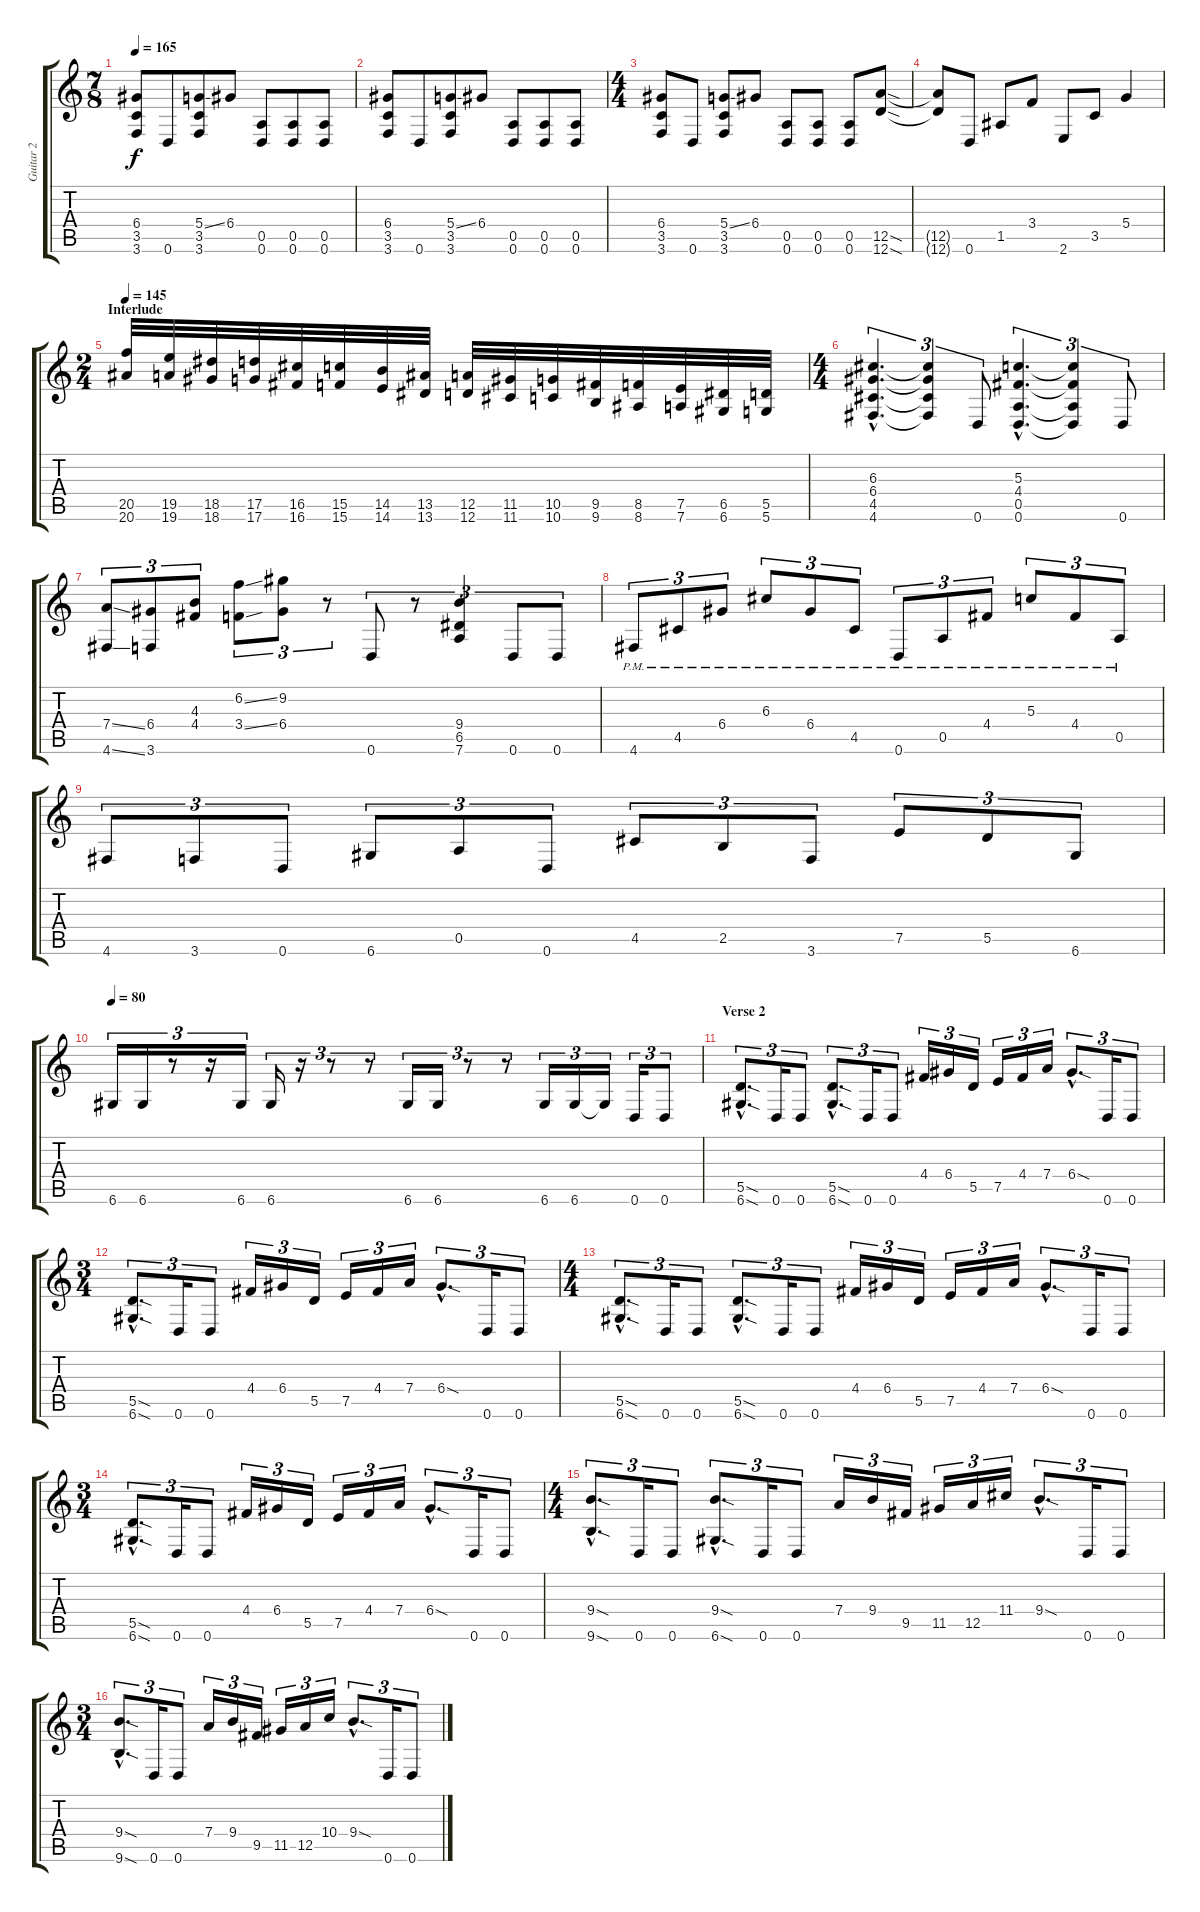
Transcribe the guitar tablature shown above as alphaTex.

\track ("Guitar 2" "Guitar 2") {instrument distortionguitar}
\staff {score tabs}
\tuning (E4 B3 G3 D3 A2 D2) {hide}
\ts (7 8)
\tempo 165
\clef g2
\ks c
(6.4 3.5 3.6).8{dy f} 0.6.8 (5.4{ss} 3.5 3.6).8 6.4.8 (0.5 0.6).8 (0.5 0.6).8 (0.5 0.6).8 |
(6.4 3.5 3.6).8 0.6.8 (5.4{ss} 3.5 3.6).8 6.4.8 (0.5 0.6).8 (0.5 0.6).8 (0.5 0.6).8 |
\ts (4 4)
(6.4 3.5 3.6).8 0.6.8 (5.4{ss} 3.5 3.6).8 6.4.8 (0.5 0.6).8 (0.5 0.6).8 (0.5 0.6).8 (12.5{sod} 12.6{sod}).8 |
(12.5{t} 12.6{t}).8 0.6.8 1.5.8 3.4.8 2.6.8 3.5.8 5.4.4 |
\ts (2 4)
\section ("" "Interlude")
\tempo 145
(20.5 20.6).32{instrument guitarfretnoise} (19.5 19.6).32 (18.5 18.6).32 (17.5 17.6).32 (16.5 16.6).32 (15.5 15.6).32 (14.5 14.6).32 (13.5 13.6).32 (12.5 12.6).32 (11.5 11.6).32 (10.5 10.6).32 (9.5 9.6).32 (8.5 8.6).32 (7.5 7.6).32 (6.5 6.6).32 (5.5 5.6).32 |
\ts (4 4)
(6.3{hac} 6.4{hac} 4.5{hac} 4.6{hac}).4{d tu (3 2) instrument distortionguitar} (6.3{t} 6.4{t} 4.5{t} 4.6{t}).4{tu (3 2)} 0.6.8{tu (3 2)} (5.3{hac} 4.4{hac} 0.5{hac} 0.6{hac}).4{d tu (3 2)} (5.3{t} 4.4{t} 0.5{t} 0.6{t}).4{tu (3 2)} 0.6.8{tu (3 2)} |
(7.4{ss} 4.6{ss}).8{tu (3 2)} (6.4 3.6).8{tu (3 2)} (4.3 4.4).8{tu (3 2)} (6.2{ss} 3.4{ss}).8{tu (3 2)} (9.2 6.4).8{tu (3 2)} r.8{tu (3 2)} 0.6.8{tu (3 2)} r.8{tu (3 2)} (9.4 6.5 7.6).4{tu (3 2)} 0.6.8{tu (3 2)} 0.6.8{tu (3 2)} |
4.6{pm}.8{tu (3 2)} 4.5{pm}.8{tu (3 2)} 6.4{pm}.8{tu (3 2)} 6.3{pm}.8{tu (3 2)} 6.4{pm}.8{tu (3 2)} 4.5{pm}.8{tu (3 2)} 0.6{pm}.8{tu (3 2)} 0.5{pm}.8{tu (3 2)} 4.4{pm}.8{tu (3 2)} 5.3{pm}.8{tu (3 2)} 4.4{pm}.8{tu (3 2)} 0.5{pm}.8{tu (3 2)} |
4.6.8{tu (3 2)} 3.6.8{tu (3 2)} 0.6.8{tu (3 2)} 6.6.8{tu (3 2)} 0.5.8{tu (3 2)} 0.6.8{tu (3 2)} 4.5.8{tu (3 2)} 2.5.8{tu (3 2)} 3.6.8{tu (3 2)} 7.5.8{tu (3 2)} 5.5.8{tu (3 2)} 6.6.8{tu (3 2)} |
\tempo 80
6.6.16{tu (3 2)} 6.6.16{tu (3 2)} r.8{tu (3 2)} r.16{tu (3 2)} 6.6.16{tu (3 2)} 6.6.16{tu (3 2)} r.16{tu (3 2)} r.8{tu (3 2)} r.8{tu (3 2)} 6.6.16{tu (3 2)} 6.6.16{tu (3 2)} r.8{tu (3 2)} r.8{tu (3 2)} 6.6.16{tu (3 2)} 6.6.16{tu (3 2)} 6.6{t}.16{tu (3 2)} 0.6.16{tu (3 2)} 0.6.8{tu (3 2)} |
\section ("" "Verse 2")
(5.5{sod hac} 6.6{sod hac}).8{d tu (3 2)} 0.6.16{tu (3 2)} 0.6.8{tu (3 2)} (5.5{sod hac} 6.6{sod hac}).8{d tu (3 2)} 0.6.16{tu (3 2)} 0.6.8{tu (3 2)} 4.4.16{tu (3 2)} 6.4.16{tu (3 2)} 5.5.16{tu (3 2)} 7.5.16{tu (3 2)} 4.4.16{tu (3 2)} 7.4.16{tu (3 2)} 6.4{sod hac}.8{d tu (3 2)} 0.6.16{tu (3 2)} 0.6.8{tu (3 2)} |
\ts (3 4)
(5.5{sod hac} 6.6{sod hac}).8{d tu (3 2)} 0.6.16{tu (3 2)} 0.6.8{tu (3 2)} 4.4.16{tu (3 2)} 6.4.16{tu (3 2)} 5.5.16{tu (3 2)} 7.5.16{tu (3 2)} 4.4.16{tu (3 2)} 7.4.16{tu (3 2)} 6.4{sod hac}.8{d tu (3 2)} 0.6.16{tu (3 2)} 0.6.8{tu (3 2)} |
\ts (4 4)
(5.5{sod hac} 6.6{sod hac}).8{d tu (3 2)} 0.6.16{tu (3 2)} 0.6.8{tu (3 2)} (5.5{sod hac} 6.6{sod hac}).8{d tu (3 2)} 0.6.16{tu (3 2)} 0.6.8{tu (3 2)} 4.4.16{tu (3 2)} 6.4.16{tu (3 2)} 5.5.16{tu (3 2)} 7.5.16{tu (3 2)} 4.4.16{tu (3 2)} 7.4.16{tu (3 2)} 6.4{sod hac}.8{d tu (3 2)} 0.6.16{tu (3 2)} 0.6.8{tu (3 2)} |
\ts (3 4)
(5.5{sod hac} 6.6{sod hac}).8{d tu (3 2)} 0.6.16{tu (3 2)} 0.6.8{tu (3 2)} 4.4.16{tu (3 2)} 6.4.16{tu (3 2)} 5.5.16{tu (3 2)} 7.5.16{tu (3 2)} 4.4.16{tu (3 2)} 7.4.16{tu (3 2)} 6.4{sod hac}.8{d tu (3 2)} 0.6.16{tu (3 2)} 0.6.8{tu (3 2)} |
\ts (4 4)
(9.4{sod hac} 9.6{sod hac}).8{d tu (3 2)} 0.6.16{tu (3 2)} 0.6.8{tu (3 2)} (9.4{sod hac} 6.6{sod hac}).8{d tu (3 2)} 0.6.16{tu (3 2)} 0.6.8{tu (3 2)} 7.4.16{tu (3 2)} 9.4.16{tu (3 2)} 9.5.16{tu (3 2)} 11.5.16{tu (3 2)} 12.5.16{tu (3 2)} 11.4.16{tu (3 2)} 9.4{sod hac}.8{d tu (3 2)} 0.6.16{tu (3 2)} 0.6.8{tu (3 2)} |
\ts (3 4)
(9.4{sod hac} 9.6{sod hac}).8{d tu (3 2)} 0.6.16{tu (3 2)} 0.6.8{tu (3 2)} 7.4.16{tu (3 2)} 9.4.16{tu (3 2)} 9.5.16{tu (3 2)} 11.5.16{tu (3 2)} 12.5.16{tu (3 2)} 10.4.16{tu (3 2)} 9.4{sod hac}.8{d tu (3 2)} 0.6.16{tu (3 2)} 0.6.8{tu (3 2)}
